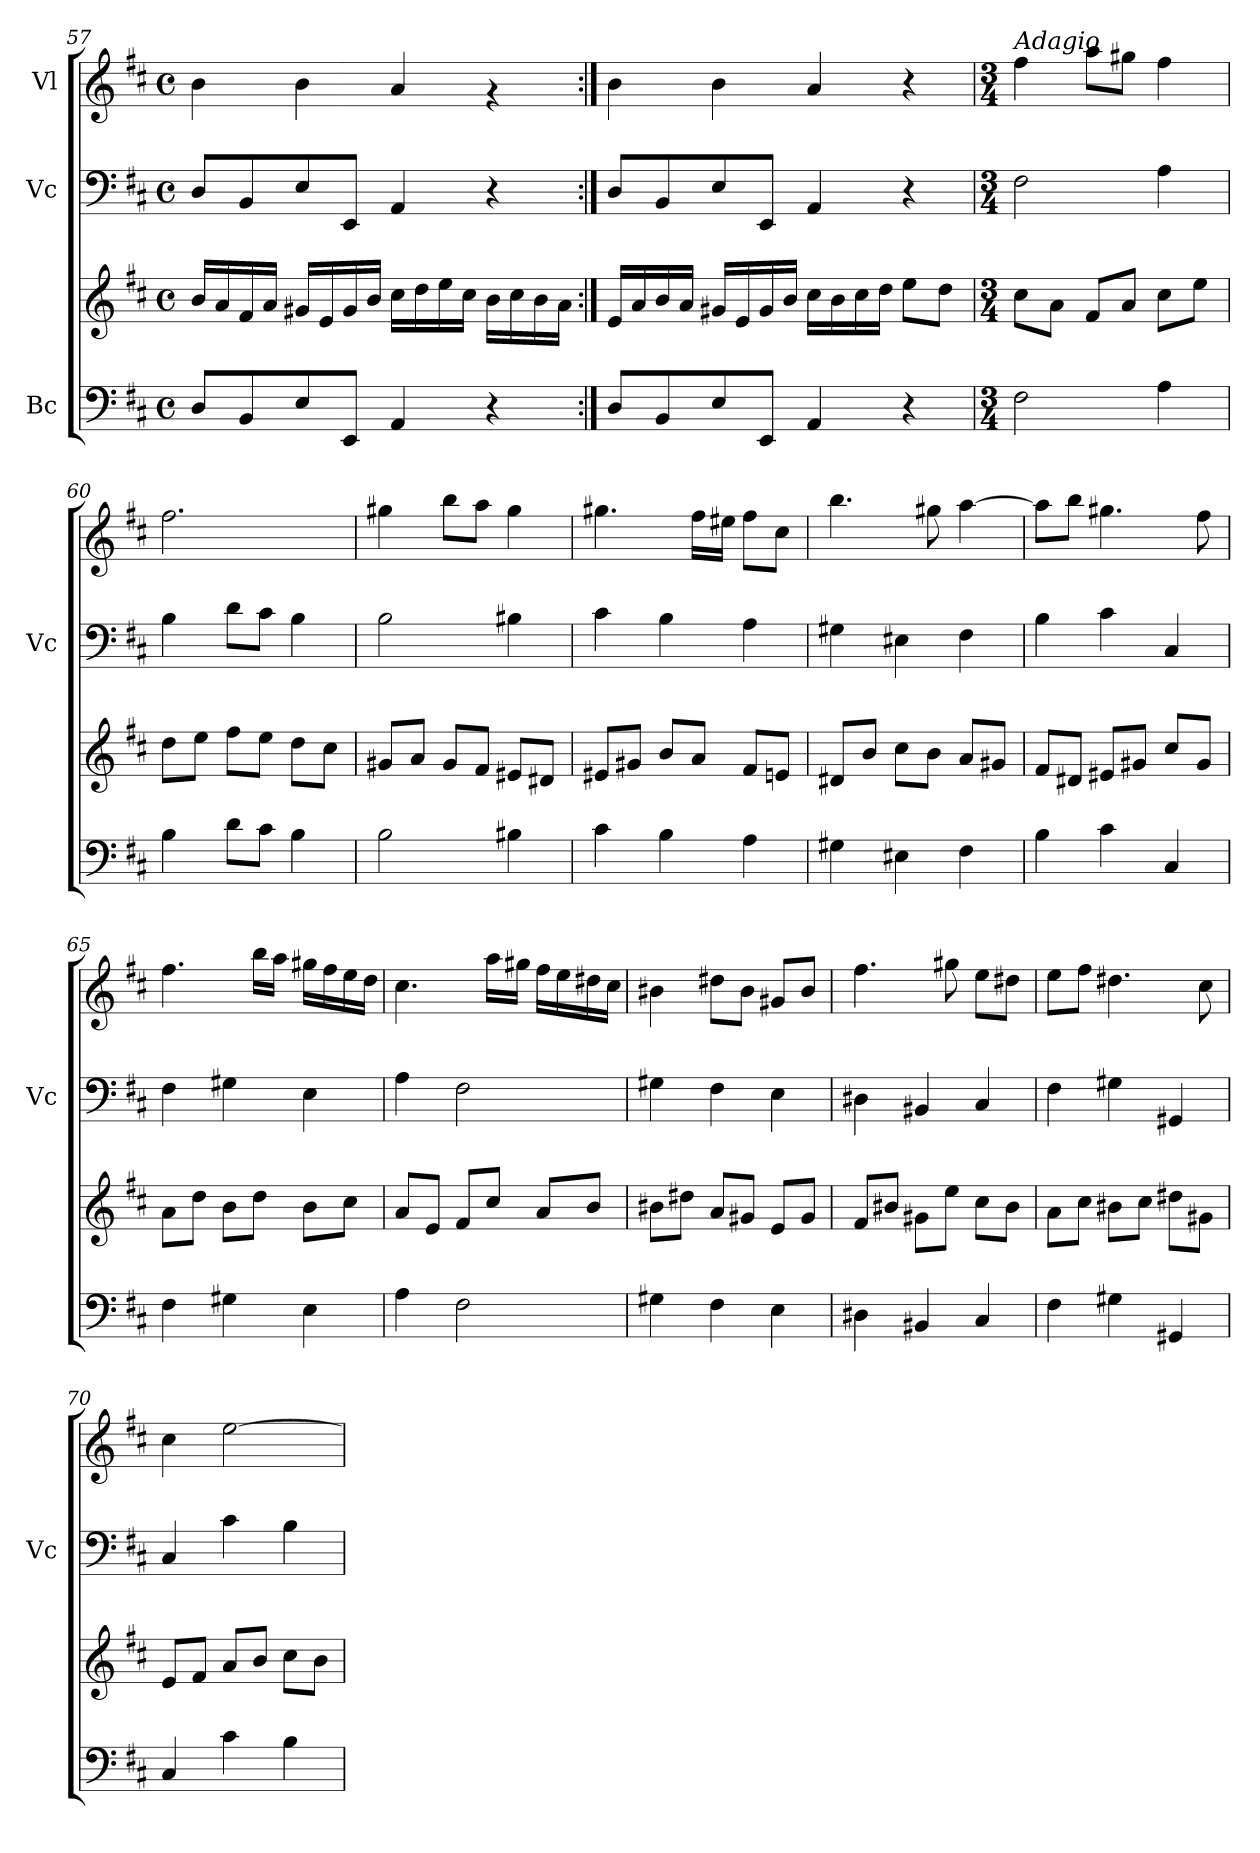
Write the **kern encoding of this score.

**kern	**kern	**kern	**kern
*part3	*part3	*part2	*part1
*staff4	*staff3	*staff2	*staff1
*I"Bc	*	*I"Vc	*I"Vl
*	*	*I'Vc	*
*clefF4	*clefG2	*clefF4	*clefG2
*k[f#c#]	*k[f#c#]	*k[f#c#]	*k[f#c#]
*M4/4	*M4/4	*M4/4	*M4/4
*met(c)	*met(c)	*met(c)	*met(c)
=57	=57	=57	=57
8D/L	16b/LL	8D/L	4b\
.	16a/	.	.
8BB/	16f#/	8BB/	.
.	16a/JJ	.	.
8E/	16g#X/LL	8E/	4b\
.	16e/	.	.
8EE/J	16g#/	8EE/J	.
.	16b/JJ	.	.
4AA/	16cc#\LL	4AA/	4a/
.	16dd\	.	.
.	16ee\	.	.
.	16cc#\JJ	.	.
4r	16b\LL	4r	4rg
.	16cc#\	.	.
.	16b\	.	.
.	16a\JJ	.	.
=58:|!	=58:|!	=58:|!	=58:|!
*	*	*	*MM60
8D/L	16e/LL	8D/L	4b\
.	16a/	.	.
8BB/	16b/	8BB/	.
.	16a/JJ	.	.
8E/	16g#X/LL	8E/	4b\
.	16e/	.	.
8EE/J	16g#/	8EE/J	.
.	16b/JJ	.	.
4AA/	16cc#\LL	4AA/	4a/
.	16b\	.	.
.	16cc#\	.	.
.	16dd\JJ	.	.
4r	8ee\L	4r	4r
.	8dd\J	.	.
!!LO:LB:g=z
=59	=59	=59	=59
*M3/4	*M3/4	*M3/4	*M3/4
*	*	*	*MM60
!	!	!	!LO:TX:a:i:t=Adagio
2F#\	8cc#\L	2F#\	4ff#\
.	8a\J	.	.
.	8f#/L	.	8aa\L
.	8a/J	.	8gg#X\J
4A\	8cc#\L	4A\	4ff#\
.	8ee\J	.	.
=60	=60	=60	=60
4B\	8dd\L	4B\	2.ff#\
.	8ee\J	.	.
8d\L	8ff#\L	8d\L	.
8c#\J	8ee\J	8c#\J	.
4B\	8dd\L	4B\	.
.	8cc#\J	.	.
=61	=61	=61	=61
2B\	8g#X/L	2B\	4gg#X\
.	8a/J	.	.
.	8g#/L	.	8bb\L
.	8f#/J	.	8aa\J
4B#X\	8e#X/L	4B#X\	4gg#\
.	8d#X/J	.	.
=62	=62	=62	=62
4c#\	8e#X/L	4c#\	4.gg#X\
.	8g#X/J	.	.
4B\	8b/L	4B\	.
.	8a/J	.	16ff#\LL
.	.	.	16ee#X\JJ
4A\	8f#/L	4A\	8ff#\L
.	8en/J	.	8cc#\J
=63	=63	=63	=63
4G#X\	8d#X/L	4G#X\	4.bb\
.	8b/J	.	.
4E#X\	8cc#\L	4E#X\	.
.	8b\J	.	8gg#X\
4F#\	8a/L	4F#\	[4aa\
.	8g#X/J	.	.
=64	=64	=64	=64
4B\	8f#/L	4B\	8aa\L]
.	8d#X/J	.	8bb\J
4c#\	8e#X/L	4c#\	4.gg#X\
.	8g#X/J	.	.
4C#/	8cc#/L	4C#/	.
.	8g#/J	.	8ff#\
!!LO:PB:g=z
=65	=65	=65	=65
4F#\	8a\L	4F#\	4.ff#\
.	8dd\J	.	.
4G#X\	8b\L	4G#X\	.
.	8dd\J	.	16bb\LL
.	.	.	16aa\JJ
4E\	8b\L	4E\	16gg#X\LL
.	.	.	16ff#\
.	8cc#\J	.	16ee\
.	.	.	16dd\JJ
=66	=66	=66	=66
4A\	8a/L	4A\	4.cc#\
.	8e/J	.	.
2F#\	8f#/L	2F#\	.
.	8cc#/J	.	16aa\LL
.	.	.	16gg#X\JJ
.	8a/L	.	16ff#\LL
.	.	.	16ee\
.	8b/J	.	16dd#X\
.	.	.	16cc#\JJ
=67	=67	=67	=67
4G#X\	8b#X\L	4G#X\	4b#X\
.	8dd#X\J	.	.
4F#\	8a/L	4F#\	8dd#X\L
.	8g#X/J	.	8b#\J
4E\	8e/L	4E\	8g#X/L
.	8g#/J	.	8b#/J
=68	=68	=68	=68
4D#X\	8f#/L	4D#X\	4.ff#\
.	8b#X/J	.	.
4BB#X/	8g#X\L	4BB#X/	.
.	8ee\J	.	8gg#X\
4C#/	8cc#\L	4C#/	8ee\L
.	8b#\J	.	8dd#X\J
=69	=69	=69	=69
4F#\	8a\L	4F#\	8ee\L
.	8cc#\J	.	8ff#\J
4G#X\	8b#X\L	4G#X\	4.dd#X\
.	8cc#\J	.	.
4GG#X/	8dd#X\L	4GG#X/	.
.	8g#X\J	.	8cc#\
!!LO:LB:g=z
=70	=70	=70	=70
4C#/	8e/L	4C#/	4cc#\
.	8f#/J	.	.
4c#\	8a/L	4c#\	[2ee\
.	8b/J	.	.
4B\	8cc#\L	4B\	.
.	8b\J	.	.
=	=	=	=
*-	*-	*-	*-
